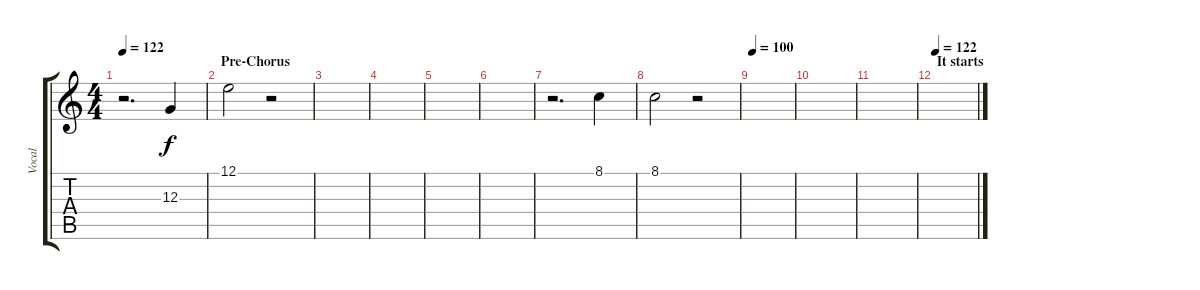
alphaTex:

\track ("Vocal" "Vocal") {instrument lead1square}
\staff {score tabs}
\tuning (E4 B3 G3 D3 A2 E2) {hide}
\ts (4 4)
\tempo 122
\clef g2
\ks c
r.2{d dy f} 12.3.4 |
\section ("" "Pre-Chorus")
12.1.2 r.2 |
|
|
|
|
r.2{d} 8.1.4 |
8.1.2 r.2 |
\tempo 100
|
|
|
\section ("" "It starts")
\tempo 122
